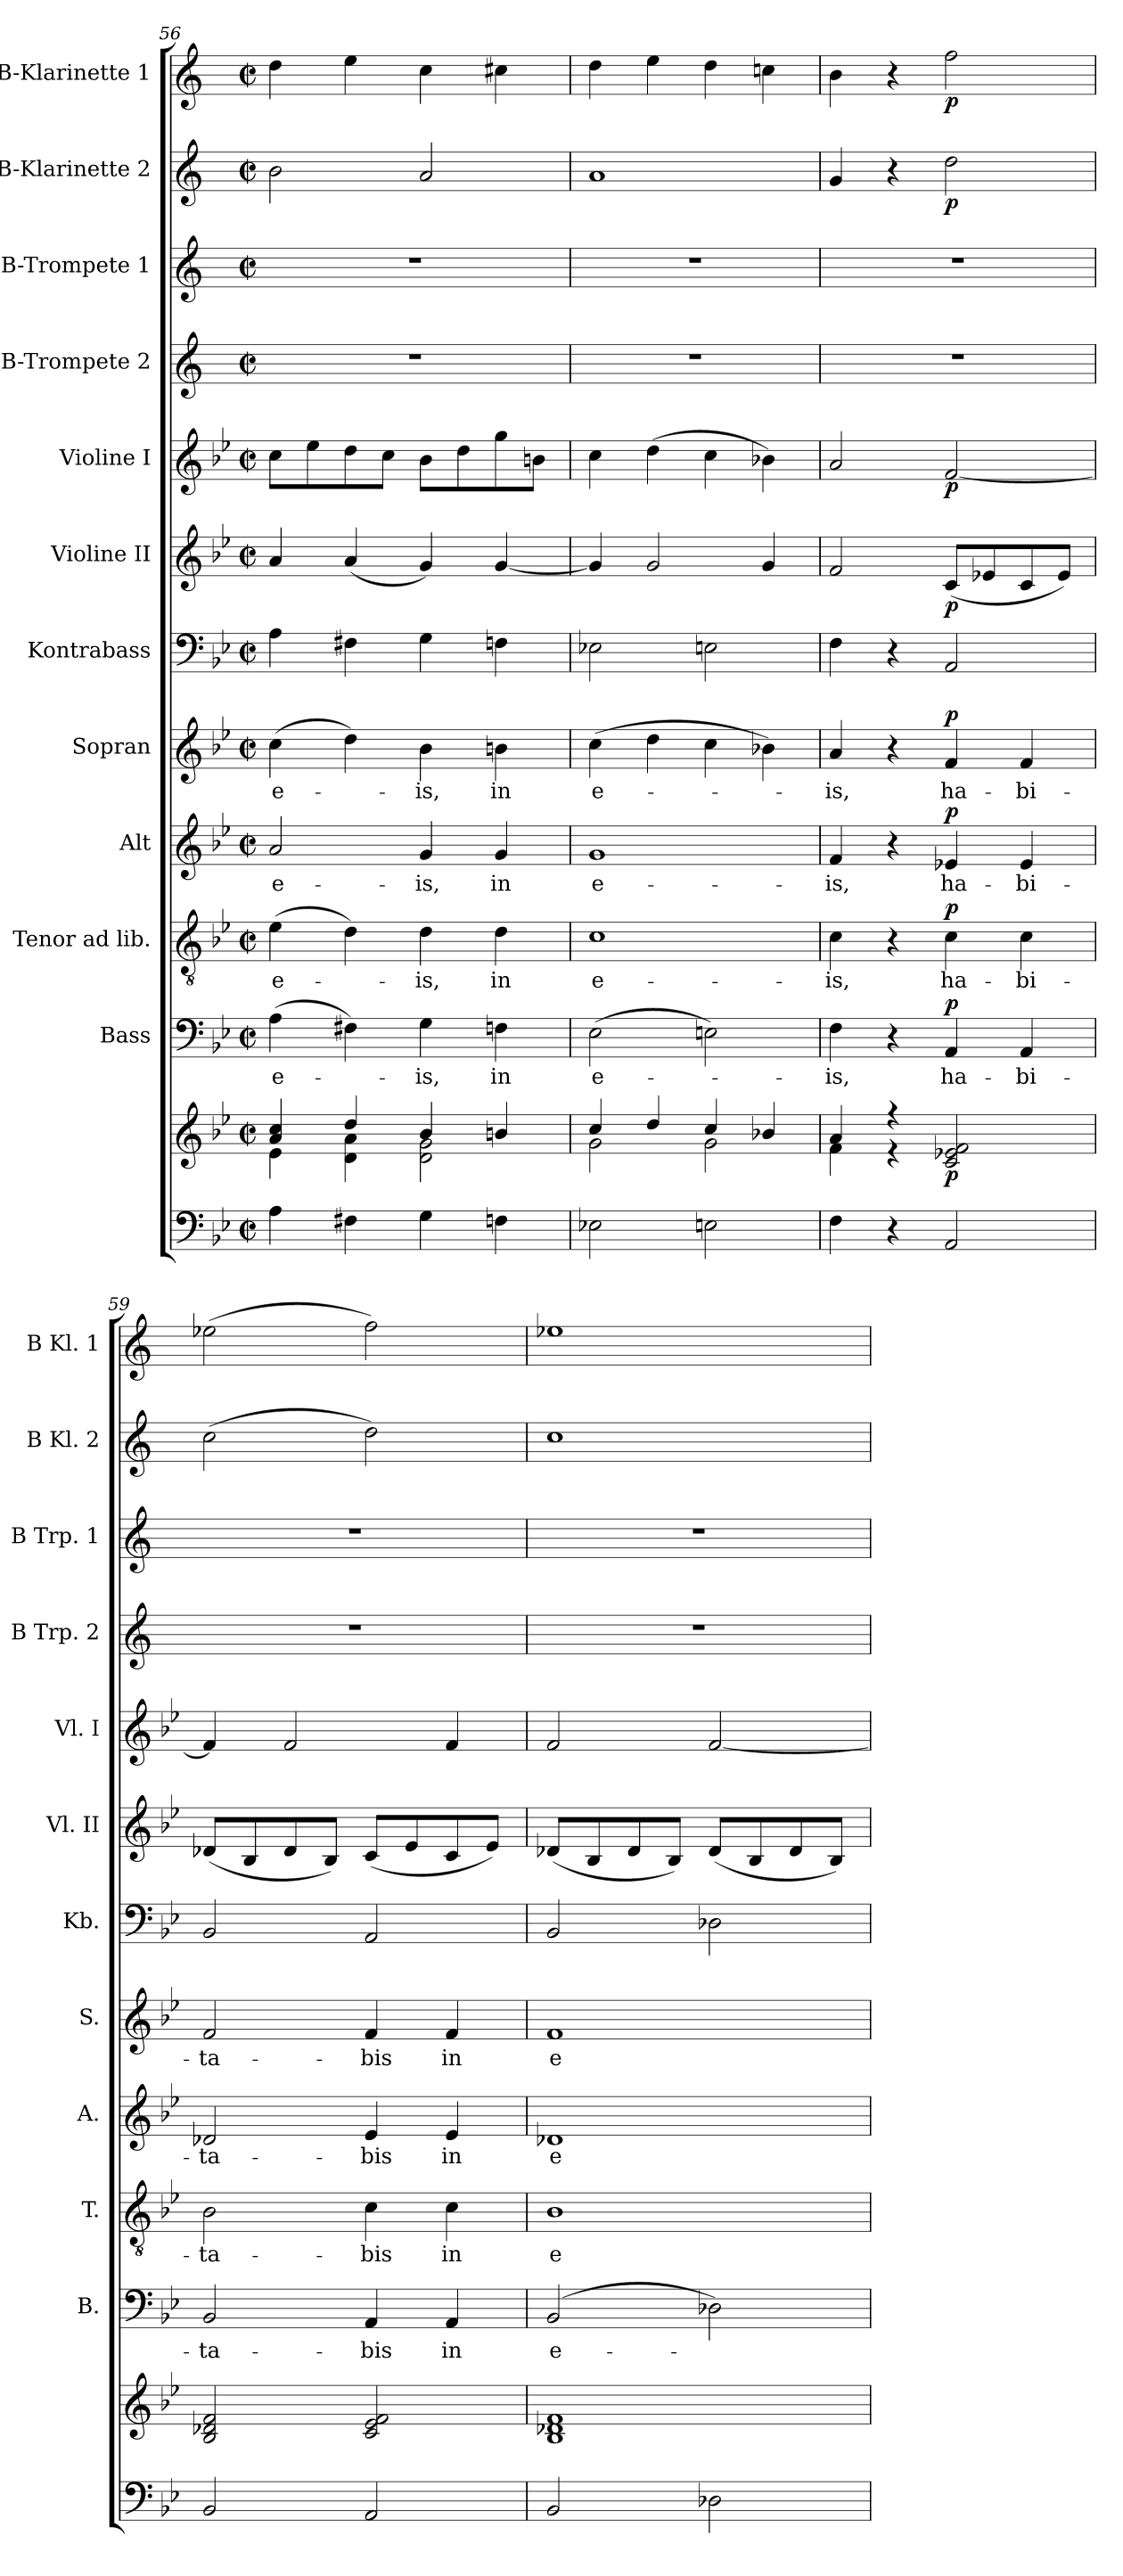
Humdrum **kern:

**kern	**kern	**dynam	**kern	**text	**dynam	**kern	**text	**dynam	**kern	**text	**dynam	**kern	**text	**dynam	**kern	**kern	**dynam	**kern	**dynam	**kern	**kern	**kern	**dynam	**kern	**dynam
*part12	*part12	*part12	*part11	*part11	*part11	*part10	*part10	*part10	*part9	*part9	*part9	*part8	*part8	*part8	*part7	*part6	*part6	*part5	*part5	*part4	*part3	*part2	*part2	*part1	*part1
*staff13	*staff12	*staff12/13	*staff11	*staff11	*staff11	*staff10	*staff10	*staff10	*staff9	*staff9	*staff9	*staff8	*staff8	*staff8	*staff7	*staff6	*staff6	*staff5	*staff5	*staff4	*staff3	*staff2	*staff2	*staff1	*staff1
*	*	*	*I"Bass	*	*	*I"Tenor ad lib.	*	*	*I"Alt	*	*	*I"Sopran	*	*	*I"Kontrabass	*I"Violine II	*	*I"Violine I	*	*I"B-Trompete 2	*I"B-Trompete 1	*I"B-Klarinette 2	*	*I"B-Klarinette 1	*
*	*	*	*I'B.	*	*	*I'T.	*	*	*I'A.	*	*	*I'S.	*	*	*I'Kb.	*I'Vl. II	*	*I'Vl. I	*	*I'B Trp. 2	*I'B Trp. 1	*I'B Kl. 2	*	*I'B Kl. 1	*
*clefF4	*clefG2	*	*clefF4	*	*	*clefGv2	*	*	*clefG2	*	*	*clefG2	*	*	*clefF4	*clefG2	*	*clefG2	*	*clefG2	*clefG2	*clefG2	*	*clefG2	*
*	*	*	*	*	*	*	*	*	*	*	*	*	*	*	*ITrd7c12	*	*	*	*	*ITrd1c2	*ITrd1c2	*ITrd1c2	*	*ITrd1c2	*
*k[b-e-]	*k[b-e-]	*	*k[b-e-]	*	*	*k[b-e-]	*	*	*k[b-e-]	*	*	*k[b-e-]	*	*	*k[b-e-]	*k[b-e-]	*	*k[b-e-]	*	*k[b-e-]	*k[b-e-]	*k[b-e-]	*	*k[b-e-]	*
*B-:	*B-:	*	*B-:	*	*	*B-:	*	*	*B-:	*	*	*B-:	*	*	*B-:	*B-:	*	*B-:	*	*B-:	*B-:	*B-:	*	*B-:	*
*M2/2	*M2/2	*	*M2/2	*	*	*M2/2	*	*	*M2/2	*	*	*M2/2	*	*	*M2/2	*M2/2	*	*M2/2	*	*M2/2	*M2/2	*M2/2	*	*M2/2	*
*met(c|)	*met(c|)	*	*met(c|)	*	*	*met(c|)	*	*	*met(c|)	*	*	*met(c|)	*	*	*met(c|)	*met(c|)	*	*met(c|)	*	*met(c|)	*met(c|)	*met(c|)	*	*met(c|)	*
=56	=56	=56	=56	=56	=56	=56	=56	=56	=56	=56	=56	=56	=56	=56	=56	=56	=56	=56	=56	=56	=56	=56	=56	=56	=56
*	*^	*	*	*	*	*	*	*	*	*	*	*	*	*	*	*	*	*	*	*	*	*	*	*	*
!	!	!	!	!	!LO:LY:b	!	!	!LO:LY:b	!	!	!LO:LY:b	!	!	!LO:LY:b	!	!	!	!	!	!	!	!	!	!	!	!
4A\	4a/ 4cc/	4e-\	.	(>4A\	e-	.	(>4e-\	e-	.	2a/	e-	.	(>4cc\	e-	.	4AA\	4a/	.	8cc\L	.	1r	1r	2a\	.	4cc\	.
.	.	.	.	.	.	.	.	.	.	.	.	.	.	.	.	.	.	.	8ee-\	.	.	.	.	.	.	.
4F#X\	4dd/	4d\ 4a\	.	4F#X\)	.	.	4d\)	.	.	.	.	.	4dd\)	.	.	4FF#X\	(<4a/	.	8dd\	.	.	.	.	.	4dd\	.
.	.	.	.	.	.	.	.	.	.	.	.	.	.	.	.	.	.	.	8cc\J	.	.	.	.	.	.	.
!	!	!	!	!	!LO:LY:b	!	!	!LO:LY:b	!	!	!LO:LY:b	!	!	!LO:LY:b	!	!	!	!	!	!	!	!	!	!	!	!
4G\	4b-/	2d\ 2g\	.	4G\	-is,	.	4d\	-is,	.	4g/	-is,	.	4b-\	-is,	.	4GG\	4g/)	.	8b-\L	.	.	.	2g/	.	4b-\	.
.	.	.	.	.	.	.	.	.	.	.	.	.	.	.	.	.	.	.	8dd\	.	.	.	.	.	.	.
!	!	!	!	!	!LO:LY:b	!	!	!LO:LY:b	!	!	!LO:LY:b	!	!	!LO:LY:b	!	!	!	!	!	!	!	!	!	!	!	!
4Fn\	4bn/	.	.	4Fn\	in	.	4d\	in	.	4g/	in	.	4bn\	in	.	4FFn\	[4g/	.	8gg\	.	.	.	.	.	4bn\	.
.	.	.	.	.	.	.	.	.	.	.	.	.	.	.	.	.	.	.	8bn\J	.	.	.	.	.	.	.
!!LO:PB:g=z
=57	=57	=57	=57	=57	=57	=57	=57	=57	=57	=57	=57	=57	=57	=57	=57	=57	=57	=57	=57	=57	=57	=57	=57	=57	=57	=57
!	!	!	!	!	!LO:LY:b	!	!	!LO:LY:b	!	!	!LO:LY:b	!	!	!LO:LY:b	!	!	!	!	!	!	!	!	!	!	!	!
2E-X\	4cc/	2g\	.	(>2E-\	e-	.	1c	e-	.	1g	e-	.	(>4cc\	e-	.	2EE-X\	4g/]	.	4cc\	.	1r	1r	1g	.	4cc\	.
.	4dd/	.	.	.	.	.	.	.	.	.	.	.	4dd\	.	.	.	2g/	.	(>4dd\	.	.	.	.	.	4dd\	.
2En\	4cc/	2g\	.	2En\)	.	.	.	.	.	.	.	.	4cc\	.	.	2EEn\	.	.	4cc\	.	.	.	.	.	4cc\	.
.	4b-X/	.	.	.	.	.	.	.	.	.	.	.	4b-X\)	.	.	.	4g/	.	4b-X\)	.	.	.	.	.	4b-X\	.
=58	=58	=58	=58	=58	=58	=58	=58	=58	=58	=58	=58	=58	=58	=58	=58	=58	=58	=58	=58	=58	=58	=58	=58	=58	=58	=58
!	!	!	!	!	!LO:LY:b	!	!	!LO:LY:b	!	!	!LO:LY:b	!	!	!LO:LY:b	!	!	!	!	!	!	!	!	!	!	!	!
4F\	4a/	4f\	.	4F\	-is,	.	4c\	-is,	.	4f/	-is,	.	4a/	-is,	.	4FF\	2f/	.	2a/	.	1r	1r	4f/	.	4a\	.
4r	4r	4r	.	4r	.	.	4r	.	.	4r	.	.	4r	.	.	4r	.	.	.	.	.	.	4r	.	4r	.
!	!	!	!LO:DY:b	!	!LO:LY:b	!LO:DY:a	!	!LO:LY:b	!LO:DY:a	!	!LO:LY:b	!LO:DY:a	!	!LO:LY:b	!LO:DY:a	!	!	!LO:DY:b	!	!LO:DY:b	!	!	!	!LO:DY:b	!	!LO:DY:b
2AA/	2c/ 2e-X/ 2f/	2ryy	p	4AA/	ha-	p	4c\	ha-	p	4e-X/	ha-	p	4f/	ha-	p	2AAA/	(<8c/L	p	[2f/	p	.	.	2cc\	p	2ee-\	p
.	.	.	.	.	.	.	.	.	.	.	.	.	.	.	.	.	8e-X/	.	.	.	.	.	.	.	.	.
!	!	!	!	!	!LO:LY:b	!	!	!LO:LY:b	!	!	!LO:LY:b	!	!	!LO:LY:b	!	!	!	!	!	!	!	!	!	!	!	!
.	.	.	.	4AA/	-bi-	.	4c\	-bi-	.	4e-/	-bi-	.	4f/	-bi-	.	.	8c/	.	.	.	.	.	.	.	.	.
.	.	.	.	.	.	.	.	.	.	.	.	.	.	.	.	.	8e-/J)	.	.	.	.	.	.	.	.	.
*	*v	*v	*	*	*	*	*	*	*	*	*	*	*	*	*	*	*	*	*	*	*	*	*	*	*	*
=59	=59	=59	=59	=59	=59	=59	=59	=59	=59	=59	=59	=59	=59	=59	=59	=59	=59	=59	=59	=59	=59	=59	=59	=59	=59
!	!	!	!	!LO:LY:b	!	!	!LO:LY:b	!	!	!LO:LY:b	!	!	!LO:LY:b	!	!	!	!	!	!	!	!	!	!	!	!
2BB-/	2B-/ 2d-X/ 2f/	.	2BB-/	-ta-	.	2B-\	-ta-	.	2d-X/	-ta-	.	2f/	-ta-	.	2BBB-/	(<8d-X/L	.	4f/]	.	1r	1r	(>2b-\	.	(>2dd-X\	.
.	.	.	.	.	.	.	.	.	.	.	.	.	.	.	.	8B-/	.	.	.	.	.	.	.	.	.
.	.	.	.	.	.	.	.	.	.	.	.	.	.	.	.	8d-/	.	2f/	.	.	.	.	.	.	.
.	.	.	.	.	.	.	.	.	.	.	.	.	.	.	.	8B-/J)	.	.	.	.	.	.	.	.	.
!	!	!	!	!LO:LY:b	!	!	!LO:LY:b	!	!	!LO:LY:b	!	!	!LO:LY:b	!	!	!	!	!	!	!	!	!	!	!	!
2AA/	2c/ 2e-/ 2f/	.	4AA/	-bis	.	4c\	-bis	.	4e-/	-bis	.	4f/	-bis	.	2AAA/	(<8c/L	.	.	.	.	.	2cc\)	.	2ee-\)	.
.	.	.	.	.	.	.	.	.	.	.	.	.	.	.	.	8e-/	.	.	.	.	.	.	.	.	.
!	!	!	!	!LO:LY:b	!	!	!LO:LY:b	!	!	!LO:LY:b	!	!	!LO:LY:b	!	!	!	!	!	!	!	!	!	!	!	!
.	.	.	4AA/	in	.	4c\	in	.	4e-/	in	.	4f/	in	.	.	8c/	.	4f/	.	.	.	.	.	.	.
.	.	.	.	.	.	.	.	.	.	.	.	.	.	.	.	8e-/J)	.	.	.	.	.	.	.	.	.
=60	=60	=60	=60	=60	=60	=60	=60	=60	=60	=60	=60	=60	=60	=60	=60	=60	=60	=60	=60	=60	=60	=60	=60	=60	=60
!	!	!	!	!LO:LY:b	!	!	!LO:LY:b	!	!	!LO:LY:b	!	!	!LO:LY:b	!	!	!	!	!	!	!	!	!	!	!	!
2BB-/	1B- 1d-X 1f	.	(2BB-/	e-	.	1B-	e-	.	1d-X	e-	.	1f	e-	.	2BBB-/	(<8d-X/L	.	2f/	.	1r	1r	1b-	.	1dd-X	.
.	.	.	.	.	.	.	.	.	.	.	.	.	.	.	.	8B-/	.	.	.	.	.	.	.	.	.
.	.	.	.	.	.	.	.	.	.	.	.	.	.	.	.	8d-/	.	.	.	.	.	.	.	.	.
.	.	.	.	.	.	.	.	.	.	.	.	.	.	.	.	8B-/J)	.	.	.	.	.	.	.	.	.
2D-X\	.	.	2D-X\)	.	.	.	.	.	.	.	.	.	.	.	2DD-X\	(<8d-/L	.	[2f/	.	.	.	.	.	.	.
.	.	.	.	.	.	.	.	.	.	.	.	.	.	.	.	8B-/	.	.	.	.	.	.	.	.	.
.	.	.	.	.	.	.	.	.	.	.	.	.	.	.	.	8d-/	.	.	.	.	.	.	.	.	.
.	.	.	.	.	.	.	.	.	.	.	.	.	.	.	.	8B-/J)	.	.	.	.	.	.	.	.	.
=	=	=	=	=	=	=	=	=	=	=	=	=	=	=	=	=	=	=	=	=	=	=	=	=	=
*-	*-	*-	*-	*-	*-	*-	*-	*-	*-	*-	*-	*-	*-	*-	*-	*-	*-	*-	*-	*-	*-	*-	*-	*-	*-
